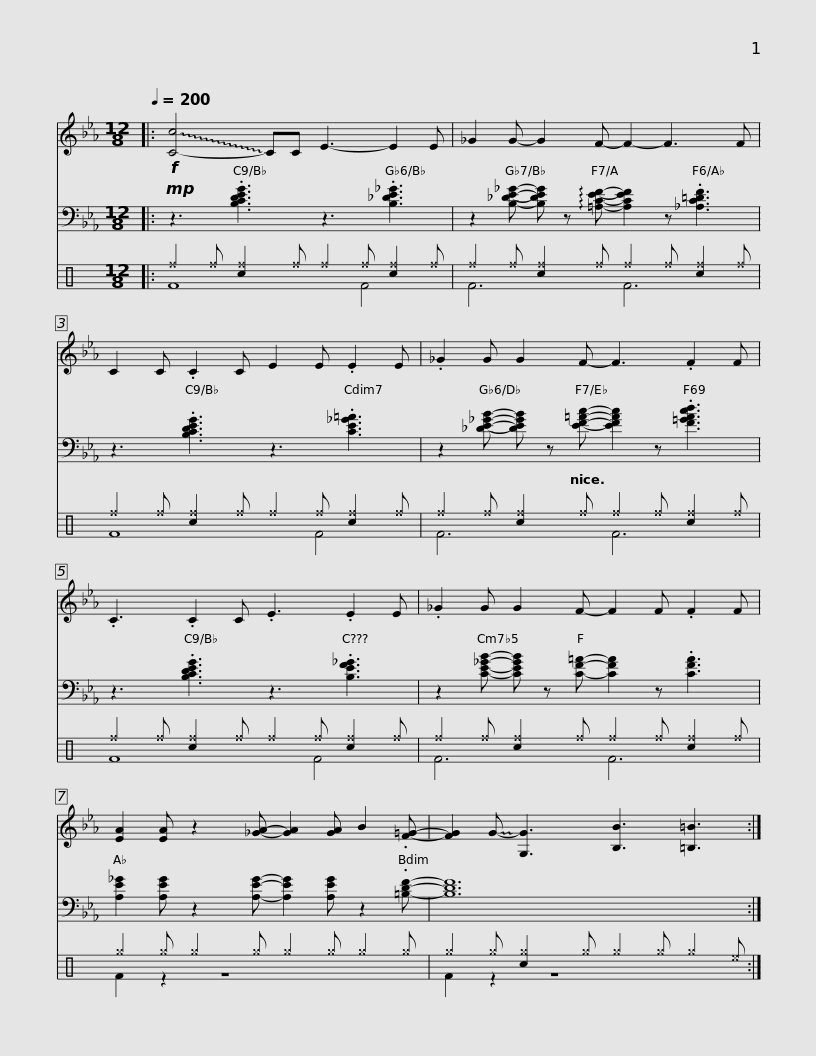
X:1
%%score 1 2 ( 3 4 )
L:1/8
Q:1/4=200
M:12/8
I:linebreak $
K:Eb
V:1 treble
V:2 bass
V:3 perc
K:none
V:4 perc
K:none
V:1
|:!f! !~(![C-c]4 !~)!CC E3- E2 E | _G2 G- G2 F- F2- F3 F |$ C2 C .C2 C E2 E .E2 E | ._G2 G G2 F- F3 .F2 F | .C3 .C2 C .E3 .E2 E |$ %5
 ._G2 G G2 F- F2 F .F2 F | [EA]2 [EA] z2 [_GA]- [GA]2 [GA] B2 .[F=G]- |$ [FG]2 !~(!G- !~)![G,G]3 [B,B]3 [=B,=B]3 :| %8
V:2
|:!mp! z3 .[B,CDEG]3 z3 .[B,_DE_G]3 | z2 [B,_DE_G]- [B,DEG] z !arpeggio![=A,CEF]- [A,CEF]2 z .[_A,C=DF]3 |$ z3 .[B,CDEG]3 z3 .[CE_G=A]3 | z2 [_DE_GB]- [DEGB] z [EF=Ac]- [EFAc]2 z .[F=GAcd]3 | z3 .[B,CDEG]3 z3 .[B,EF_G]3 |$ %5
 z2 [CE_GB]- [CEGB] z [CF=A]- [CFA]2 z .[CFA]3 | [A,E_G]2 [A,EG] z2 [A,EG]- [A,EG]2 [A,EG] z2 .[=B,DF]- |$ [B,DF]12 :| %8
V:3
[K:C]|: ^f2 ^f [c^f]2 ^f ^f2 ^f [c^f]2 ^f | ^f2 ^f [c^f]2 ^f ^f2 ^f [c^f]2 ^f |$ ^f2 ^f [c^f]2 ^f ^f2 ^f [c^f]2 ^f | ^f2 ^f [c^f]2 ^f ^f2 ^f [c^f]2 ^f | ^f2 ^f [c^f]2 ^f ^f2 ^f [c^f]2 ^f |$ %5
 ^f2 ^f [c^f]2 ^f ^f2 ^f [c^f]2 ^f | ^g2 ^g ^g2 ^g ^g2 ^g ^g2 ^g |$ ^g2 ^g [c^g]2 ^g ^g2 ^g ^g2 ^e :| %8
V:4
[K:C]|: F8 F4 | F6 F6 |$ F8 F4 | F6 F6 | F8 F4 |$ %5
 F6 F6 | F2 z2 z8 |$ F2 z2 z8 :| %8
